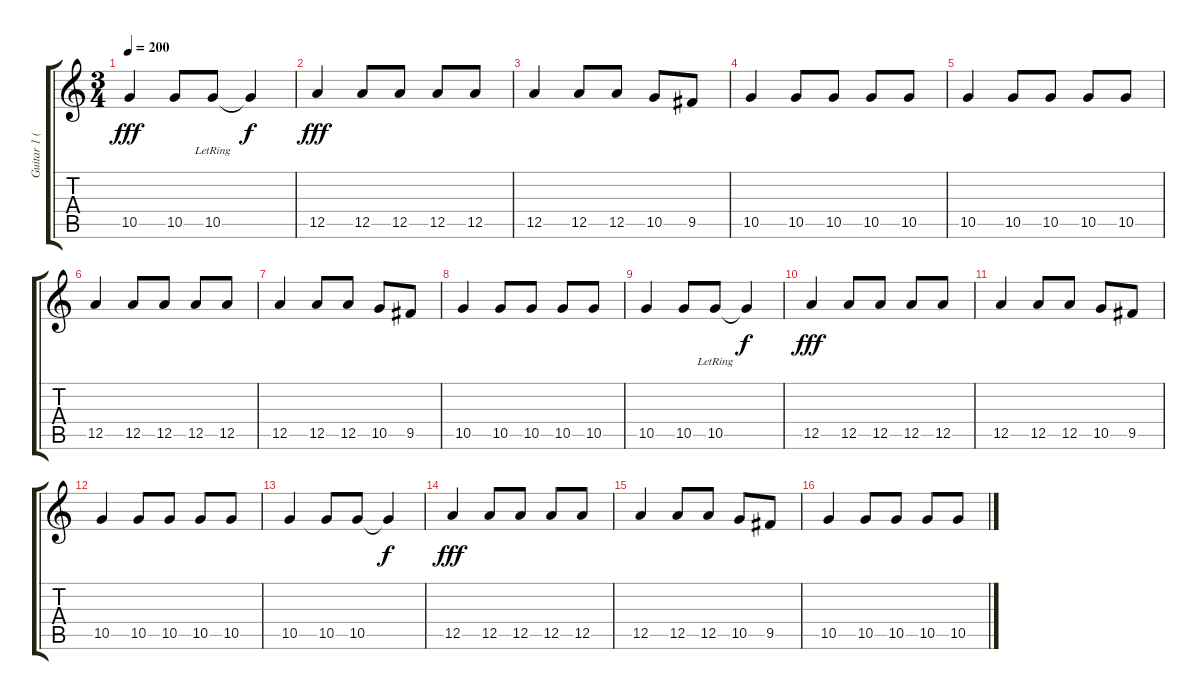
\track ("Guitar 1 (Disto)" "Guitar 1 (") {instrument distortionguitar}
\staff {score tabs}
\tuning (E4 B3 G3 D3 A2 E2) {hide}
\ts (3 4)
\tempo 200
\clef g2
\ks c
10.5.4{dy fff} 10.5.8 10.5{lr}.8 10.5{t}.4{dy f} |
12.5.4{dy fff} 12.5.8 12.5.8 12.5.8 12.5.8 |
12.5.4 12.5.8 12.5.8 10.5.8 9.5.8 |
10.5.4 10.5.8 10.5.8 10.5.8 10.5.8 |
10.5.4 10.5.8 10.5.8 10.5.8 10.5.8 |
12.5.4 12.5.8 12.5.8 12.5.8 12.5.8 |
12.5.4 12.5.8 12.5.8 10.5.8 9.5.8 |
10.5.4 10.5.8 10.5.8 10.5.8 10.5.8 |
10.5.4 10.5.8 10.5{lr}.8 10.5{t}.4{dy f} |
12.5.4{dy fff} 12.5.8 12.5.8 12.5.8 12.5.8 |
12.5.4 12.5.8 12.5.8 10.5.8 9.5.8 |
10.5.4 10.5.8 10.5.8 10.5.8 10.5.8 |
10.5.4 10.5.8 10.5.8 10.5{t}.4{dy f} |
12.5.4{dy fff} 12.5.8 12.5.8 12.5.8 12.5.8 |
12.5.4 12.5.8 12.5.8 10.5.8 9.5.8 |
10.5.4 10.5.8 10.5.8 10.5.8 10.5.8
